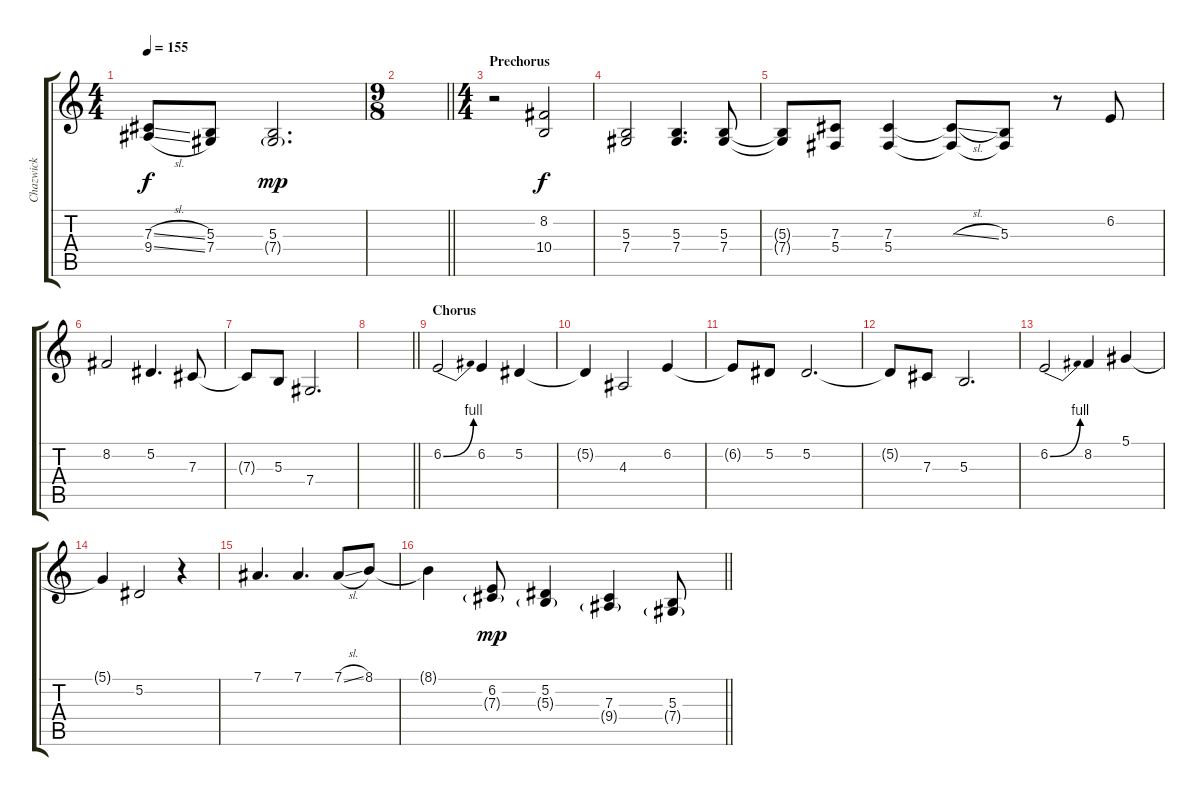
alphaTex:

\track ("Chazwick" "Chazwick") {instrument clarinet}
\staff {score tabs}
\tuning (Eb4 Bb3 Gb3 Db3 Ab2 Db2) {hide}
\ts (4 4)
\tempo 155
\clef g2
\ks c
(7.3{sl t} 9.4{sl t}).8{dy f} (5.3 7.4).8 (5.3 7.4{g}).2{d dy mp} |
\ts (9 8)
\barLineRight lightlight
|
\ts (4 4)
\section ("" "Prechorus")
r.2 (8.2 10.4).2{dy f} |
(5.3 7.4).2 (5.3 7.4).4{d} (5.3 7.4).8 |
(5.3{t} 7.4{t}).8 (7.3 5.4).8 (7.3 5.4).4 (7.3{sl t} 5.4{t}).8 (5.3 5.4{t}).8 r.8 6.2.8 |
8.2.2 5.2.4{d} 7.3.8 |
7.3{t}.8 5.3.8 7.4.2{d} |
\barLineRight lightlight
|
\section ("" "Chorus")
6.2{be (bend 0 0 60 4)}.2 6.2.4 5.2.4 |
5.2{t}.4 4.3.2 6.2.4 |
6.2{t}.8 5.2.8 5.2.2{d} |
5.2{t}.8 7.3.8 5.3.2{d} |
6.2{be (bend 0 0 60 4)}.2 8.2.4 5.1.4 |
5.1{t}.4 5.2.2 r.4 |
7.1.4{d} 7.1.4{d} 7.1{sl}.8 8.1.8 |
\barLineRight lightlight
8.1{t}.4 (6.2 7.3{g}).8{dy mp} (5.2 5.3{g}).4 (7.3 9.4{g}).4 (5.3 7.4{g}).8
